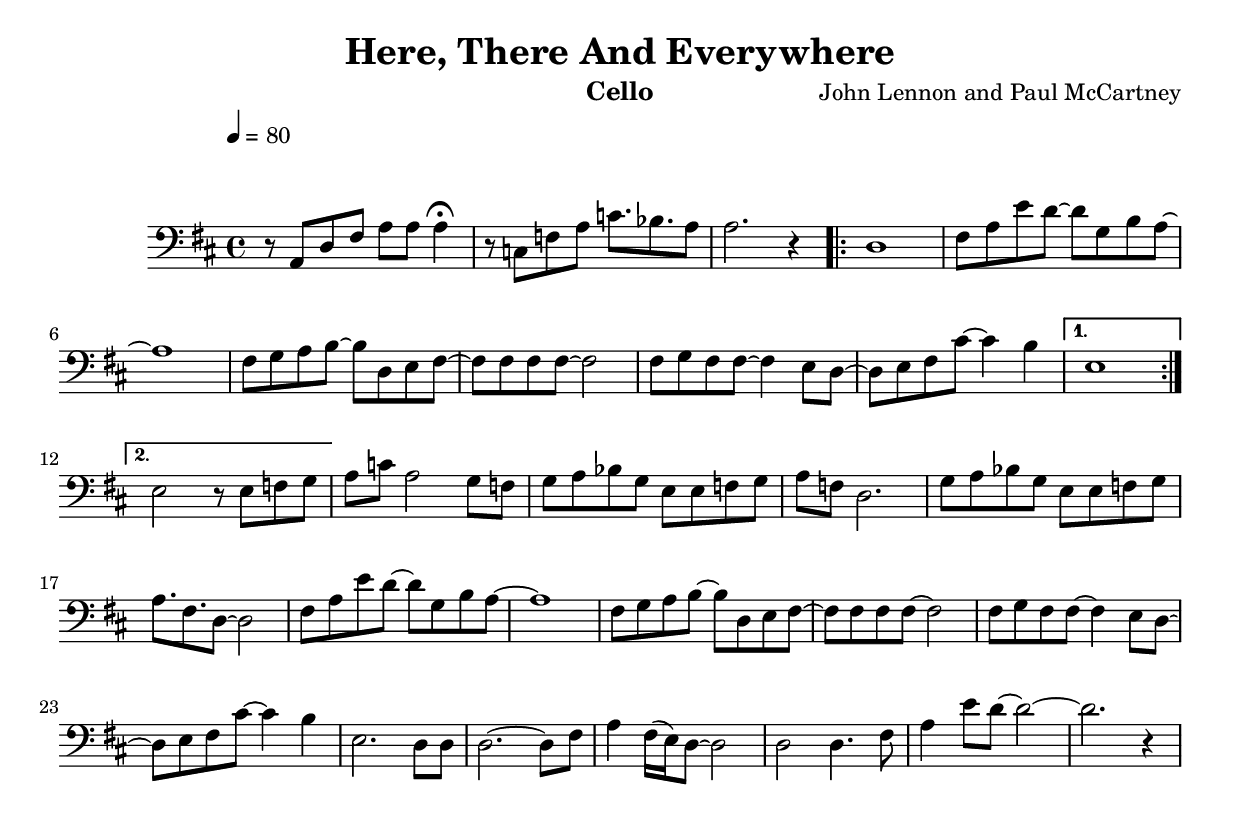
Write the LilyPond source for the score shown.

#(set-default-paper-size "a4")
\version "2.10.16"
\header {
  title = "Ballad for a Policeman"
  composer = "Nurit Hirsh"
  instrument = "Cello 1"
}

#(set-default-paper-size "a4")
\version "2.10.16"
\header {
  title = "Here, There And Everywhere"
  composer = "John Lennon and Paul McCartney"
  instrument = "Cello"
}

celloOne = \relative d {
  \override Score.MetronomeMark #'padding = #8
  \tempo 4 = 80
  %%  \set Staff.instrumentName = "Cello 1  "
  %%  \set Staff.shortInstrumentName = "C1 "
  \clef bass
  \key d \major
  \time 4/4
  \set Staff.midiInstrument = "cello"

  \set Score.markFormatter = #format-mark-box-numbers
  %% \mark \default
  r8 a8 d8 fis8 a8 a8 a4 \fermata | r8 c,8 f8 a8 c8. bes8. a8 | a2. r4 |
  \repeat volta 2 {
    d,1 | fis8 a8 e'8 d8~ d8 g,8 b8 a8~ | a1 | fis8 g8 a8 b8~ b8 d,8 e8 fis8~ | fis8 fis8 fis8 fis8~ fis2|
    fis8 g8 fis8 fis8~ fis4 e8 d8~ | d8 e8 fis8 cis'8~ cis4 b4|
  } \alternative { { e,1 |} { e2 r8 e8 f8 g8 | } }

  a8 c8 a2 g8 f8 | g8 a8 bes8 g8 e8 e8 f8 g8 | a8 f8 d2. | g8 a8 bes8 g8 e8 e8 f8 g8 |

  a8. fis8. d8~ d2 | 

  fis8 a8 e'8 d8~ d8 g,8 b8 a8~ | a1 | fis8 g8 a8 b8~ b8 d,8 e8 fis8~ | fis8 fis8 fis8 fis8~ fis2|
  fis8 g8 fis8 fis8~ fis4 e8 d8~ | d8 e8 fis8 cis'8~ cis4 b4| e,2. d8 d8 | d2.~ d8 fis8 |
  a4 fis16( e16) d8~ d2| d2 d4. fis8 | a4 e'8 d8~ d2~ | d2. r4|
}

harmonies = \chordmode { 
  \set Staff.midiInstrument = "Cello"
  d2 fis2:m | f1 | e2:m7 a2 |
  \repeat volta 2 { d2 e2:m7 | fis:m g | d e:m7 | fis:m g | cis:m7 fis:7 | cis:m7 fis:7 |
  b:m e:m | } \alternative { { e:m7 a:7| } {e:m7 a:7| } }
  f d:m| g:m a:7| d1:m| g2:m a:7| d e:m7| fis:m g| d e:m7| fis:m g| cis:m7 fis:7 |
  cis:m7 fis:7| b:m e:m| e1:m7 | d2 e:m7| fis:m g| d e:m7| fis:m g| d1|
  %%   c4:m f:min7 g:maj c:aug d2:dim b:sus
}


\score{
   << 
      \new Staff \celloOne 
   >>
  \layout { }
  \midi { }
}
